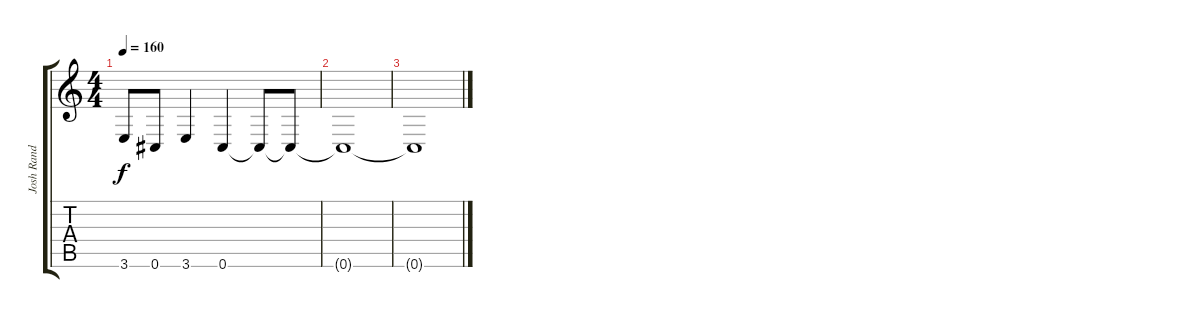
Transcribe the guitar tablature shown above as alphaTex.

\track ("Josh Rand" "Josh Rand") {instrument distortionguitar}
\staff {score tabs}
\tuning (Db4 Ab3 E3 B2 Gb2 Db2) {hide}
\ts (4 4)
\tempo 160
\clef g2
\ks c
3.6.8{dy f} 0.6.8 3.6.4 0.6.4 0.6{t}.8 0.6{t}.8 |
0.6{t}.1 |
0.6{t}.1
